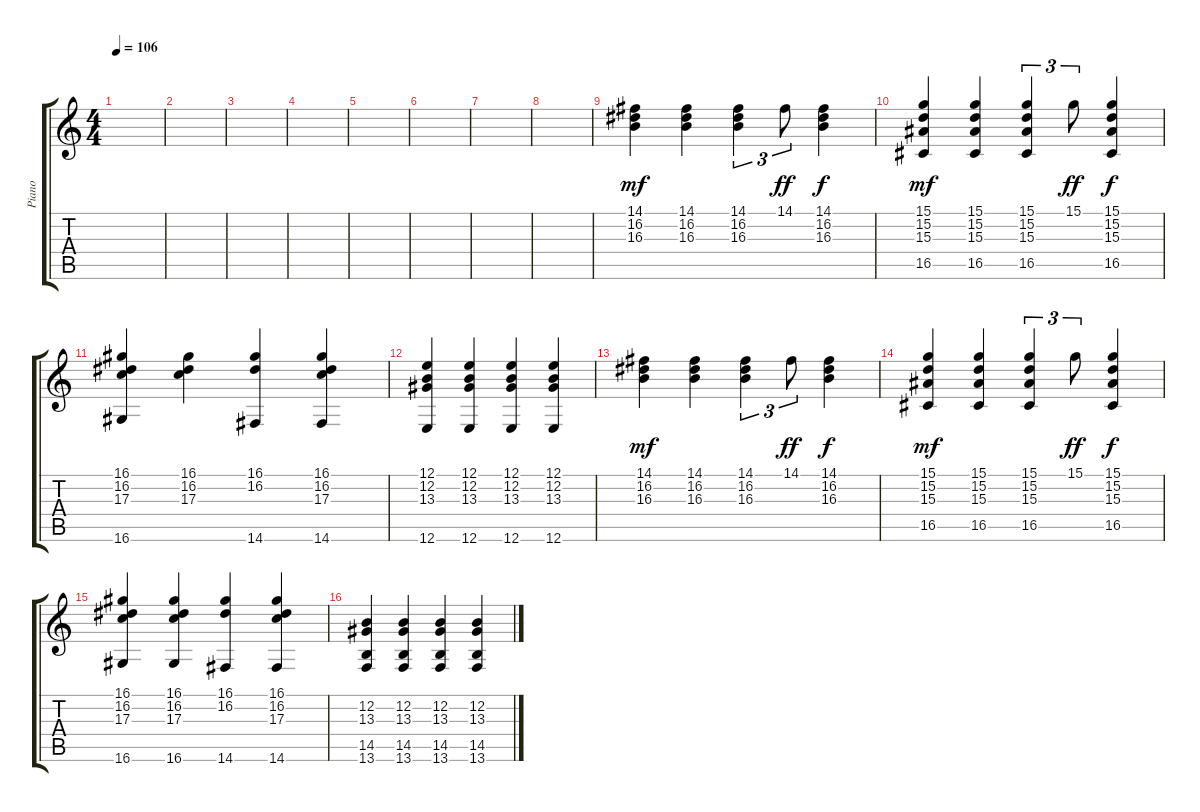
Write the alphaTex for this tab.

\track ("Piano" "Piano") {instrument acousticgrandpiano}
\staff {score tabs}
\tuning (E4 B3 G3 D3 A2 E2) {hide}
\ts (4 4)
\tempo 106
\clef g2
\ks c
|
|
|
|
|
|
|
|
(14.1 16.2 16.3).4{dy mf} (14.1 16.2 16.3).4 (14.1 16.2 16.3).4{tu (3 2)} 14.1.8{tu (3 2) dy ff} (14.1 16.2 16.3).4{dy f} |
(15.1 15.2 15.3 16.5).4{dy mf} (15.1 15.2 15.3 16.5).4 (15.1 15.2 15.3 16.5).4{tu (3 2)} 15.1.8{tu (3 2) dy ff} (15.1 15.2 15.3 16.5).4{dy f} |
(16.1 16.2 17.3 16.6).4 (16.1 16.2 17.3).4 (16.1 16.2 14.6).4 (16.1 16.2 17.3 14.6).4 |
(12.1 12.2 13.3 12.6).4 (12.1 12.2 13.3 12.6).4 (12.1 12.2 13.3 12.6).4 (12.1 12.2 13.3 12.6).4 |
(14.1 16.2 16.3).4{dy mf} (14.1 16.2 16.3).4 (14.1 16.2 16.3).4{tu (3 2)} 14.1.8{tu (3 2) dy ff} (14.1 16.2 16.3).4{dy f} |
(15.1 15.2 15.3 16.5).4{dy mf} (15.1 15.2 15.3 16.5).4 (15.1 15.2 15.3 16.5).4{tu (3 2)} 15.1.8{tu (3 2) dy ff} (15.1 15.2 15.3 16.5).4{dy f} |
(16.1 16.2 17.3 16.6).4 (16.1 16.2 17.3 16.6).4 (16.1 16.2 14.6).4 (16.1 16.2 17.3 14.6).4 |
(12.2 13.3 14.5 13.6).4 (12.2 13.3 14.5 13.6).4 (12.2 13.3 14.5 13.6).4 (12.2 13.3 14.5 13.6).4
